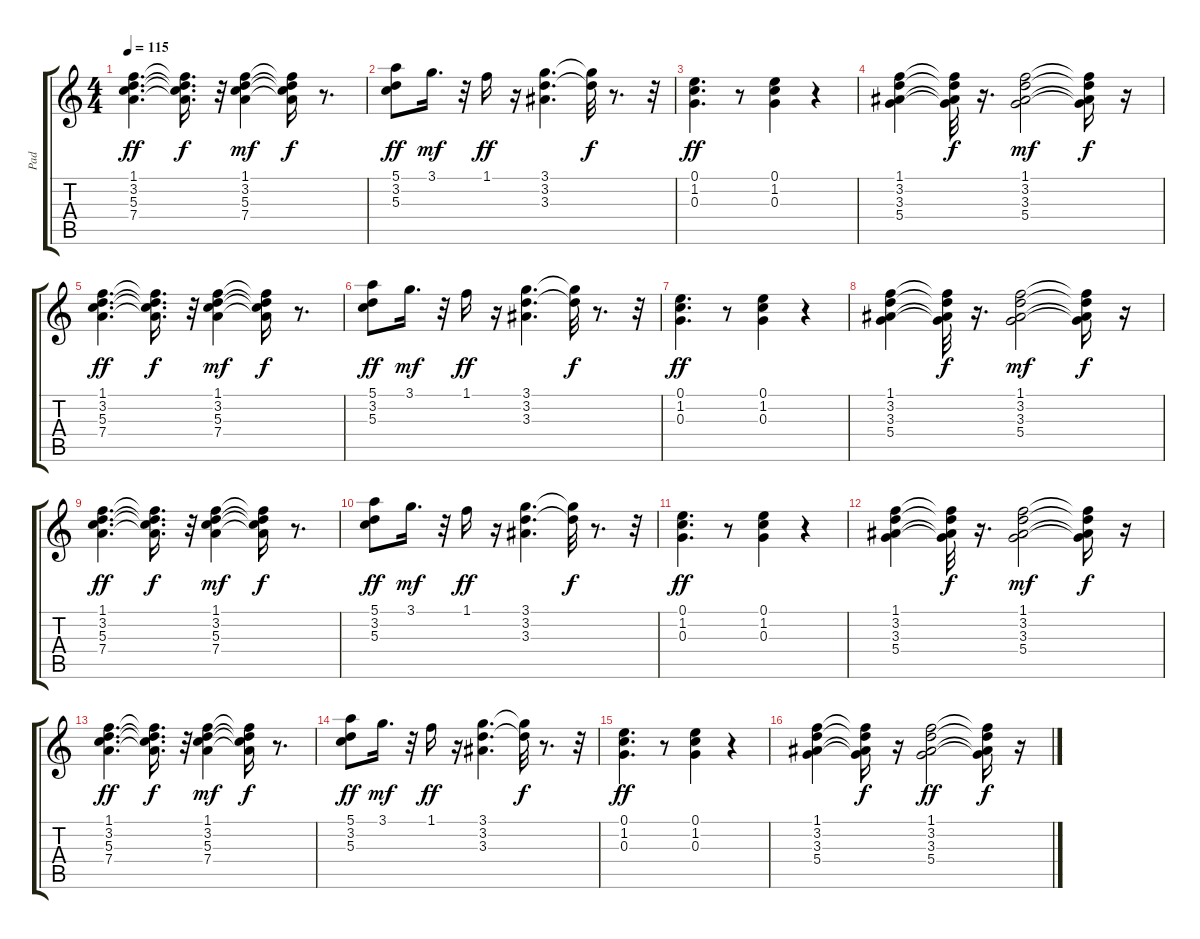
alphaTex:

\track ("Pad" "Pad") {instrument acousticguitarnylon}
\staff {score tabs}
\tuning (E4 B3 G3 D3 A2 E2) {hide}
\ts (4 4)
\tempo 115
\clef g2
\ks c
(1.1 3.2 5.3 7.4).4{d dy ff} (1.1{t} 3.2{t} 5.3{t} 7.4{t}).16{d dy f} r.32 (1.1 3.2 5.3 7.4).4{dy mf} (1.1{t} 3.2{t} 5.3{t} 7.4{t}).16{dy f} r.8{d} |
(5.1 3.2 5.3).8{dy ff} 3.1.16{d dy mf} r.32 1.1.16{dy ff} r.16 (3.1 3.2 3.3).4{d} (3.1{t} 3.2{t}).32{dy f} r.8{d} r.32 |
(0.1 1.2 0.3).4{d dy ff} r.8 (0.1 1.2 0.3).4 r.4 |
(1.1 3.2 3.3 5.4).4 (1.1{t} 3.2{t} 3.3{t} 5.4{t}).32{dy f} r.16{d} (1.1 3.2 3.3 5.4).2{dy mf} (1.1{t} 3.2{t} 3.3{t} 5.4{t}).16{dy f} r.16 |
(1.1 3.2 5.3 7.4).4{d dy ff} (1.1{t} 3.2{t} 5.3{t} 7.4{t}).16{d dy f} r.32 (1.1 3.2 5.3 7.4).4{dy mf} (1.1{t} 3.2{t} 5.3{t} 7.4{t}).16{dy f} r.8{d} |
(5.1 3.2 5.3).8{dy ff} 3.1.16{d dy mf} r.32 1.1.16{dy ff} r.16 (3.1 3.2 3.3).4{d} (3.1{t} 3.2{t}).32{dy f} r.8{d} r.32 |
(0.1 1.2 0.3).4{d dy ff} r.8 (0.1 1.2 0.3).4 r.4 |
(1.1 3.2 3.3 5.4).4 (1.1{t} 3.2{t} 3.3{t} 5.4{t}).32{dy f} r.16{d} (1.1 3.2 3.3 5.4).2{dy mf} (1.1{t} 3.2{t} 3.3{t} 5.4{t}).16{dy f} r.16 |
(1.1 3.2 5.3 7.4).4{d dy ff} (1.1{t} 3.2{t} 5.3{t} 7.4{t}).16{d dy f} r.32 (1.1 3.2 5.3 7.4).4{dy mf} (1.1{t} 3.2{t} 5.3{t} 7.4{t}).16{dy f} r.8{d} |
(5.1 3.2 5.3).8{dy ff} 3.1.16{d dy mf} r.32 1.1.16{dy ff} r.16 (3.1 3.2 3.3).4{d} (3.1{t} 3.2{t}).32{dy f} r.8{d} r.32 |
(0.1 1.2 0.3).4{d dy ff} r.8 (0.1 1.2 0.3).4 r.4 |
(1.1 3.2 3.3 5.4).4 (1.1{t} 3.2{t} 3.3{t} 5.4{t}).32{dy f} r.16{d} (1.1 3.2 3.3 5.4).2{dy mf} (1.1{t} 3.2{t} 3.3{t} 5.4{t}).16{dy f} r.16 |
(1.1 3.2 5.3 7.4).4{d dy ff} (1.1{t} 3.2{t} 5.3{t} 7.4{t}).16{d dy f} r.32 (1.1 3.2 5.3 7.4).4{dy mf} (1.1{t} 3.2{t} 5.3{t} 7.4{t}).16{dy f} r.8{d} |
(5.1 3.2 5.3).8{dy ff} 3.1.16{d dy mf} r.32 1.1.16{dy ff} r.16 (3.1 3.2 3.3).4{d} (3.1{t} 3.2{t}).32{dy f} r.8{d} r.32 |
(0.1 1.2 0.3).4{d dy ff} r.8 (0.1 1.2 0.3).4 r.4 |
(1.1 3.2 3.3 5.4).4 (1.1{t} 3.2{t} 3.3{t} 5.4{t}).16{dy f} r.16 (1.1 3.2 3.3 5.4).2{dy ff} (1.1{t} 3.2{t} 3.3{t} 5.4{t}).16{dy f} r.16
